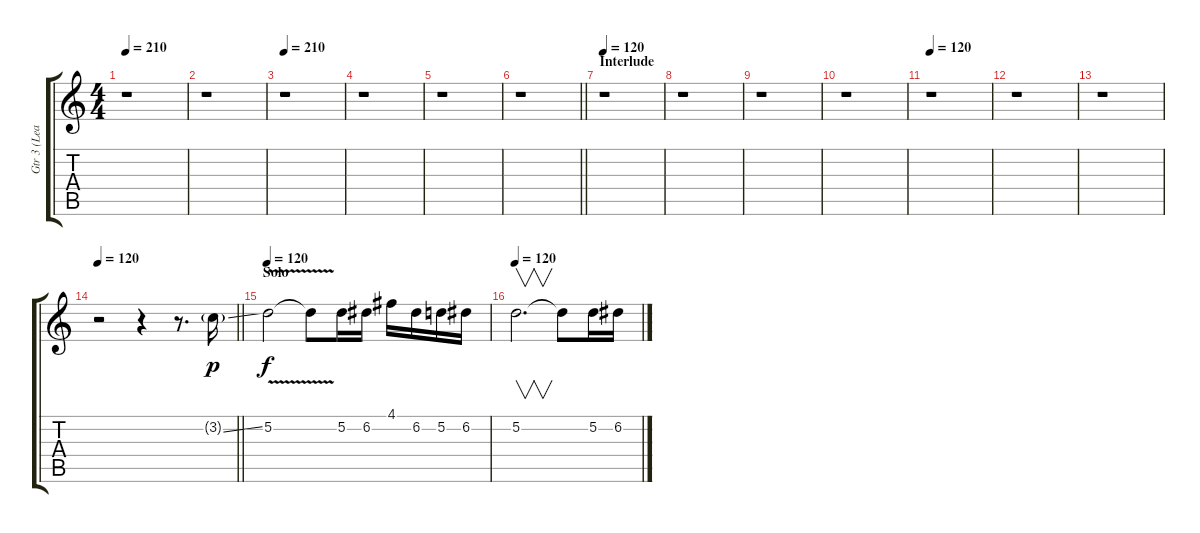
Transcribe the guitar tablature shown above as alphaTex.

\track ("Gtr 3 (Lead)" "Gtr 3 (Lea") {instrument distortionguitar}
\staff {score tabs}
\tuning (D4 A3 F3 C3 G2 D2) {hide}
\ts (4 4)
\tempo 210
\clef g2
\ks c
r.1{dy f} |
r.1 |
\tempo 210
r.1 |
r.1 |
r.1 |
\barLineRight lightlight
r.1 |
\section ("" "Interlude")
\tempo 120
r.1 |
r.1 |
r.1 |
r.1 |
\tempo 120
r.1 |
r.1 |
r.1 |
\tempo 120
\barLineRight lightlight
r.2 r.4 r.8{d} 3.2{ss g}.16{dy p} |
\section ("" "Solo")
\tempo 120
5.2{v}.2{dy f} 5.2{t}.8 5.2.16 6.2.16 4.1.16 6.2.16 5.2.16 6.2.16 |
\tempo 120
5.2.2{v d} 5.2{t}.8 5.2.16 6.2.16
